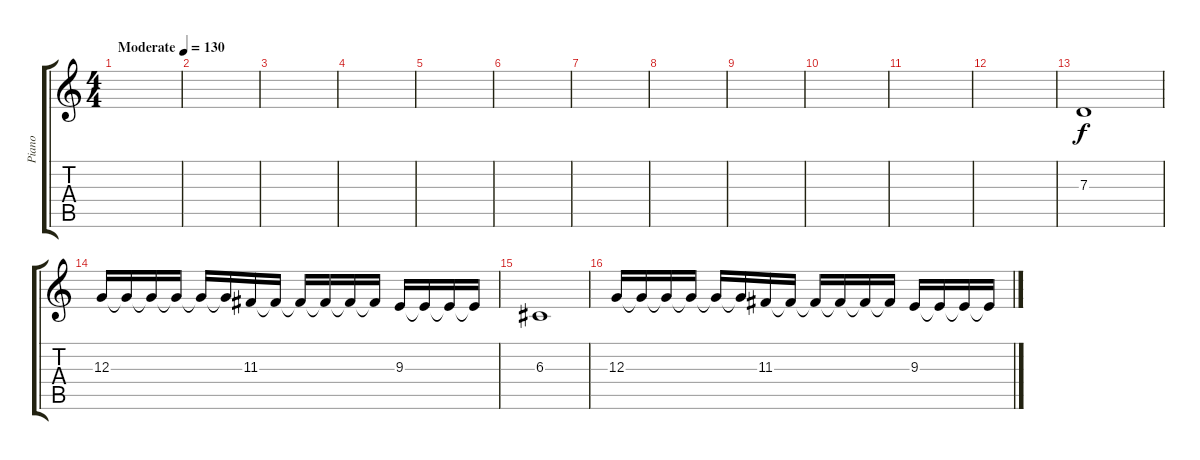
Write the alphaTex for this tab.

\track ("Piano" "Piano") {instrument acousticgrandpiano}
\staff {score tabs}
\tuning (E4 B3 G3 D3 A2 E2) {hide}
\ts (4 4)
\tempo (130 "Moderate")
\clef g2
\ks c
|
|
|
|
|
|
|
|
|
|
|
|
7.3.1 |
12.3.16 12.3{t}.16 12.3{t}.16 12.3{t}.16 12.3{t}.16 12.3{t}.16 11.3.16 11.3{t}.16 11.3{t}.16 11.3{t}.16 11.3{t}.16 11.3{t}.16 9.3.16 9.3{t}.16 9.3{t}.16 9.3{t}.16 |
6.3.1 |
12.3.16 12.3{t}.16 12.3{t}.16 12.3{t}.16 12.3{t}.16 12.3{t}.16 11.3.16 11.3{t}.16 11.3{t}.16 11.3{t}.16 11.3{t}.16 11.3{t}.16 9.3.16 9.3{t}.16 9.3{t}.16 9.3{t}.16
